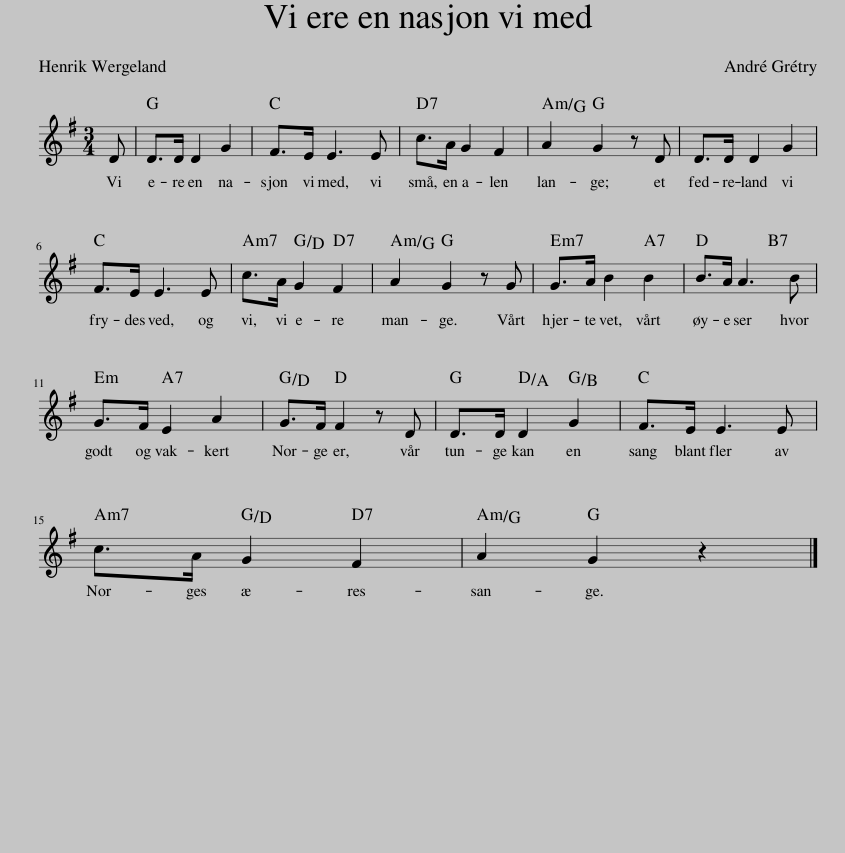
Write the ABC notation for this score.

X:1
L:1/8
M:3/4
I:linebreak $
K:G
V:1 treble
V:1
 D | D>D D2 G2 | F>E E3 E | c>A G2 F2 | A2 G2 z D | %5
 D>D D2 G2 |$ F>E E3 E | c>A G2 F2 | A2 G2 z G | G>A B2 B2 | %10
 B>A A3 B |$ G>F E2 A2 | G>F F2 z D | D>D D2 G2 | F>E E3 E |$ %15
 c>A G2 F2 | A2 G2 z2 |] %17
